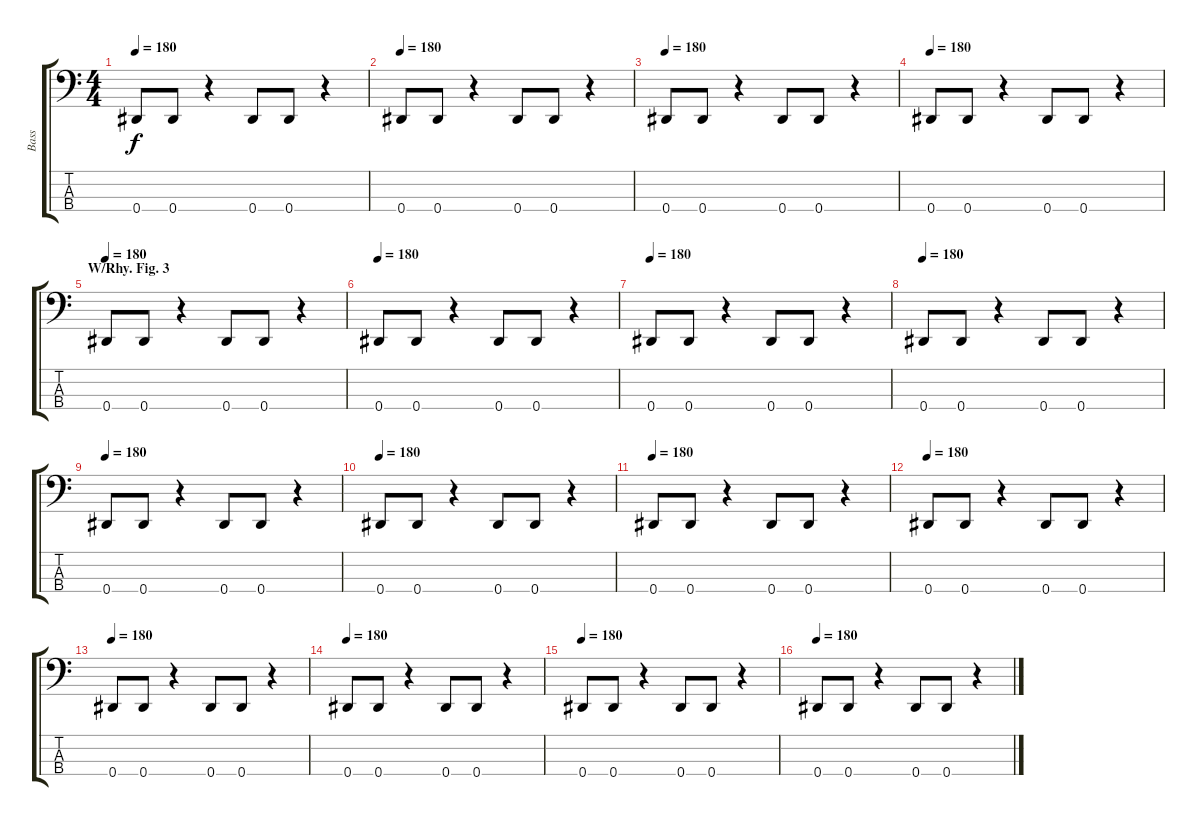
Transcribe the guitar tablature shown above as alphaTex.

\track ("Bass" "Bass") {instrument electricbasspick}
\staff {score tabs}
\tuning (Gb2 Db2 Ab1 Eb1) {hide}
\ts (4 4)
\tempo 180
\clef f4
\ks c
0.4.8{dy f} 0.4.8 r.4 0.4.8 0.4.8 r.4 |
\tempo 180
0.4.8 0.4.8 r.4 0.4.8 0.4.8 r.4 |
\tempo 180
0.4.8 0.4.8 r.4 0.4.8 0.4.8 r.4 |
\tempo 180
0.4.8 0.4.8 r.4 0.4.8 0.4.8 r.4 |
\section ("" "W/Rhy. Fig. 3")
\tempo 180
0.4.8 0.4.8 r.4 0.4.8 0.4.8 r.4 |
\tempo 180
0.4.8 0.4.8 r.4 0.4.8 0.4.8 r.4 |
\tempo 180
0.4.8 0.4.8 r.4 0.4.8 0.4.8 r.4 |
\tempo 180
0.4.8 0.4.8 r.4 0.4.8 0.4.8 r.4 |
\tempo 180
0.4.8 0.4.8 r.4 0.4.8 0.4.8 r.4 |
\tempo 180
0.4.8 0.4.8 r.4 0.4.8 0.4.8 r.4 |
\tempo 180
0.4.8 0.4.8 r.4 0.4.8 0.4.8 r.4 |
\tempo 180
0.4.8 0.4.8 r.4 0.4.8 0.4.8 r.4 |
\tempo 180
0.4.8 0.4.8 r.4 0.4.8 0.4.8 r.4 |
\tempo 180
0.4.8 0.4.8 r.4 0.4.8 0.4.8 r.4 |
\tempo 180
0.4.8 0.4.8 r.4 0.4.8 0.4.8 r.4 |
\tempo 180
0.4.8 0.4.8 r.4 0.4.8 0.4.8 r.4
